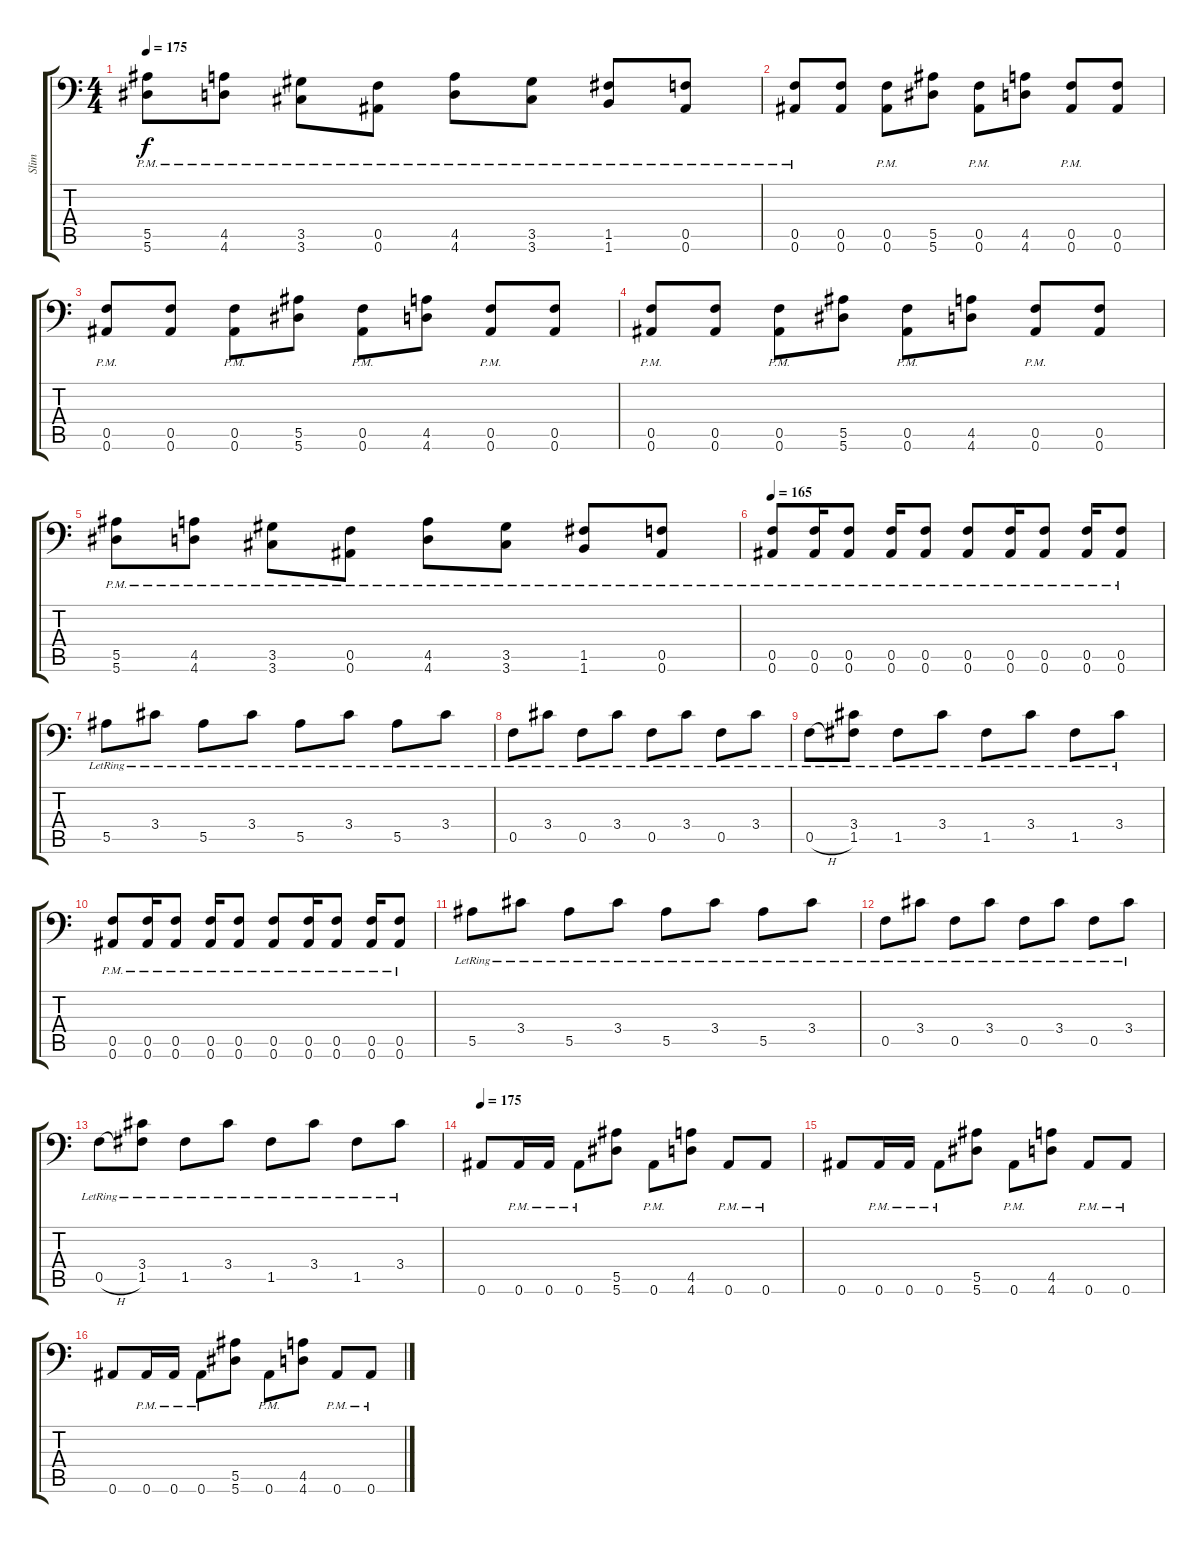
\track ("Slim" "Slim") {instrument distortionguitar}
\staff {score tabs}
\tuning (C4 G3 Eb3 Bb2 F2 Bb1) {hide}
\ts (4 4)
\tempo 175
\clef f4
\ks c
(5.5{pm} 5.6{pm}).8{dy f} (4.5{pm} 4.6{pm}).8 (3.5{pm} 3.6{pm}).8 (0.5{pm} 0.6{pm}).8 (4.5{pm} 4.6{pm}).8 (3.5{pm} 3.6{pm}).8 (1.5{pm} 1.6{pm}).8 (0.5{pm} 0.6{pm}).8 |
(0.5{pm} 0.6{pm}).8 (0.5 0.6).8 (0.5{pm} 0.6{pm}).8 (5.5 5.6).8 (0.5{pm} 0.6{pm}).8 (4.5 4.6).8 (0.5{pm} 0.6{pm}).8 (0.5 0.6).8 |
(0.5{pm} 0.6{pm}).8 (0.5 0.6).8 (0.5{pm} 0.6{pm}).8 (5.5 5.6).8 (0.5{pm} 0.6{pm}).8 (4.5 4.6).8 (0.5{pm} 0.6{pm}).8 (0.5 0.6).8 |
(0.5{pm} 0.6{pm}).8 (0.5 0.6).8 (0.5{pm} 0.6{pm}).8 (5.5 5.6).8 (0.5{pm} 0.6{pm}).8 (4.5 4.6).8 (0.5{pm} 0.6{pm}).8 (0.5 0.6).8 |
(5.5{pm} 5.6{pm}).8 (4.5{pm} 4.6{pm}).8 (3.5{pm} 3.6{pm}).8 (0.5{pm} 0.6{pm}).8 (4.5{pm} 4.6{pm}).8 (3.5{pm} 3.6{pm}).8 (1.5{pm} 1.6{pm}).8 (0.5{pm} 0.6{pm}).8 |
\tempo 165
(0.5{pm} 0.6{pm}).8 (0.5{pm} 0.6{pm}).16 (0.5{pm} 0.6{pm}).8 (0.5{pm} 0.6{pm}).16 (0.5{pm} 0.6{pm}).8 (0.5{pm} 0.6{pm}).8 (0.5{pm} 0.6{pm}).16 (0.5{pm} 0.6{pm}).8 (0.5{pm} 0.6{pm}).16 (0.5{pm} 0.6{pm}).8 |
5.5{lr}.8{volume 8 balance 8 instrument overdrivenguitar} 3.4{lr}.8 5.5{lr}.8 3.4{lr}.8 5.5{lr}.8 3.4{lr}.8 5.5{lr}.8 3.4{lr}.8 |
0.5{lr}.8 3.4{lr}.8 0.5{lr}.8 3.4{lr}.8 0.5{lr}.8 3.4{lr}.8 0.5{lr}.8 3.4{lr}.8 |
0.5{h lr}.8 (3.4{lr} 1.5{lr}).8 1.5{lr}.8 3.4{lr}.8 1.5{lr}.8 3.4{lr}.8 1.5{lr}.8 3.4{lr}.8 |
(0.5{pm} 0.6{pm}).8{volume 16 balance 0 instrument distortionguitar} (0.5{pm} 0.6{pm}).16 (0.5{pm} 0.6{pm}).8 (0.5{pm} 0.6{pm}).16 (0.5{pm} 0.6{pm}).8 (0.5{pm} 0.6{pm}).8 (0.5{pm} 0.6{pm}).16 (0.5{pm} 0.6{pm}).8 (0.5{pm} 0.6{pm}).16 (0.5{pm} 0.6{pm}).8 |
5.5{lr}.8{volume 8 balance 8 instrument overdrivenguitar} 3.4{lr}.8 5.5{lr}.8 3.4{lr}.8 5.5{lr}.8 3.4{lr}.8 5.5{lr}.8 3.4{lr}.8 |
0.5{lr}.8 3.4{lr}.8 0.5{lr}.8 3.4{lr}.8 0.5{lr}.8 3.4{lr}.8 0.5{lr}.8 3.4{lr}.8 |
0.5{h lr}.8 (3.4{lr} 1.5{lr}).8 1.5{lr}.8 3.4{lr}.8 1.5{lr}.8 3.4{lr}.8 1.5{lr}.8 3.4{lr}.8 |
\tempo 175
0.6.8{volume 16 balance 0 instrument distortionguitar} 0.6{pm}.16 0.6{pm}.16 0.6{pm}.8 (5.5 5.6).8 0.6{pm}.8 (4.5 4.6).8 0.6{pm}.8 0.6{pm}.8 |
0.6.8 0.6{pm}.16 0.6{pm}.16 0.6{pm}.8 (5.5 5.6).8 0.6{pm}.8 (4.5 4.6).8 0.6{pm}.8 0.6{pm}.8 |
0.6.8 0.6{pm}.16 0.6{pm}.16 0.6{pm}.8 (5.5 5.6).8 0.6{pm}.8 (4.5 4.6).8 0.6{pm}.8 0.6{pm}.8
